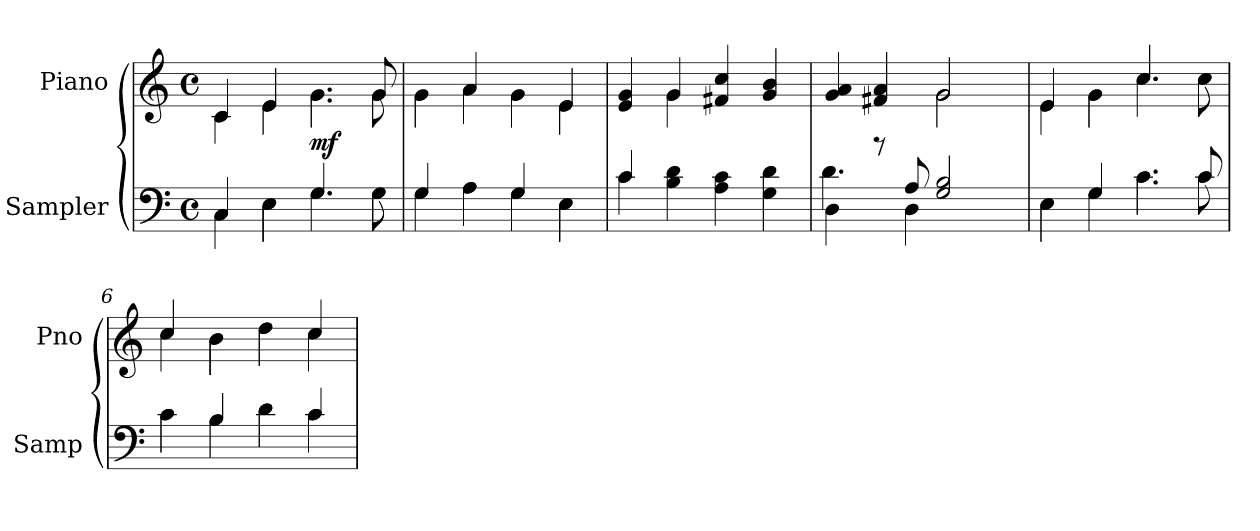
**kern	**kern	**dynam
*part2	*part1	*part1
*staff2	*staff1	*staff1
*I"Sampler	*I"Piano	*
*I'Samp	*I'Pno	*
*clefF4	*clefG2	*
*M4/4	*M4/4	*
*met(c)	*met(c)	*
=1	=1	=1
*^	*^	*
4C/	4C	4c/	4c	.
4E\	4E	4e/	4e	.
4.G/	4.G	4.g\	4.g	mf
8G\	8G	8g/	8g	.
=2	=2	=2	=2	=2
4G/	4G	4g\	4g	.
4A\	4A	4a/	4a	.
4G/	4G	4g\	4g	.
4E\	4E	4e/	4e	.
=3	=3	=3	=3	=3
4c/	4c	4e 4g	4ryy	.
4B 4d	2.ryy	4g/	4g	.
4A 4c	.	4f#X 4cc	2ryy	.
4G 4d	.	4g 4b	.	.
=4	=4	=4	=4	=4
4D\	4.d	4g 4a	2ryy	.
8r	.	4f#X 4a	.	.
8A/	4D	.	.	.
2G 2B	.	2g/	2g	.
.	4.ryy	.	.	.
=5	=5	=5	=5	=5
4E\	4E	4e/	4e	.
4G/	4G	4g\	4g	.
4.c\	4.c	4.cc/	4.cc	.
8c/	8c	8cc\	8cc	.
=6	=6	=6	=6	=6
4c\	4c	4cc/	4cc	.
4B/	4B	4b\	4b	.
4d\	4d	4dd\	4dd	.
4c/	4c	4cc/	4cc	.
*v	*v	*	*	*
*	*v	*v	*
=	=	=
*-	*-	*-
